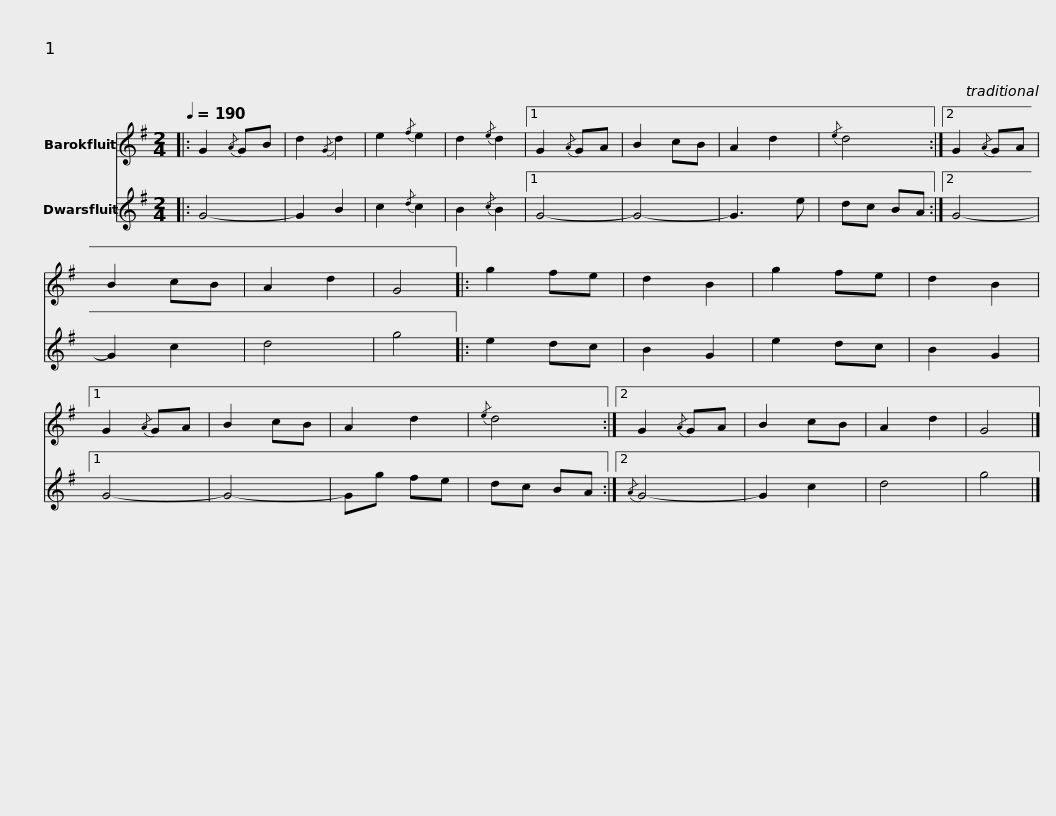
X:1
%%score 1 2
L:1/8
Q:1/4=190
M:2/4
I:linebreak $
K:G
V:1 treble
V:2 treble
V:1
|: G2{/A} GB | d2{/G} d2 | e2{/f} e2 | d2{/e} d2 |1 G2{/A} GA | %5
 B2 cB | A2 d2 |{/e} d4 :|2 G2{/A} GA | B2 cB |$ %10
 A2 d2 | G4 |: g2 fe | d2 B2 | g2 fe | %15
 d2 B2 |1 G2{/A} GA | B2 cB | A2 d2 |{/e} d4 :|2 %20
 G2{/A} GA |$ B2 cB | A2 d2 | G4 |] %24
V:2
|: G4- | G2 B2 | c2{/d} c2 | B2{/c} B2 |1 G4- | %5
 G4- | G3 e | dc BA :|2 G4- | G2 c2 |$ %10
 d4 | g4 |: e2 dc | B2 G2 | e2 dc | %15
 B2 G2 |1 G4- | G4- | Gg fe | dc BA :|2 %20
{/A} G4- |$ G2 c2 | d4 | g4 |] %24
